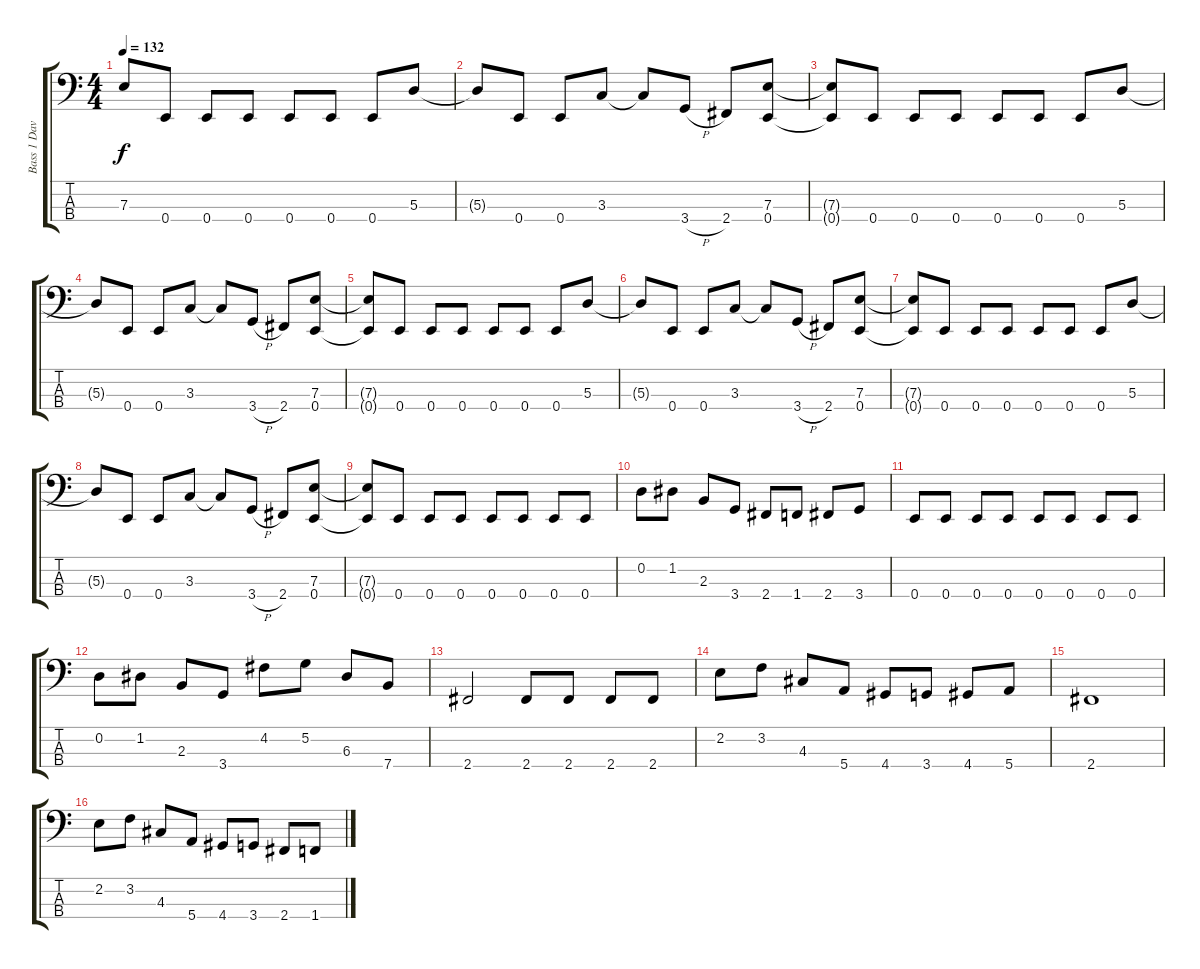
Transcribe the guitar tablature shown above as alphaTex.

\track ("Bass 1 Dave Ellefson" "Bass 1 Dav") {instrument electricbasspick}
\staff {score tabs}
\tuning (G2 D2 A1 E1) {hide}
\ts (4 4)
\tempo 132
\clef f4
\ks c
7.3{t}.8{dy f} 0.4.8 0.4.8 0.4.8 0.4.8 0.4.8 0.4.8 5.3.8 |
5.3{t}.8 0.4.8 0.4.8 3.3.8 3.3{t}.8 3.4{h}.8 2.4.8 (7.3 0.4).8 |
(7.3{t} 0.4{t}).8 0.4.8 0.4.8 0.4.8 0.4.8 0.4.8 0.4.8 5.3.8 |
5.3{t}.8 0.4.8 0.4.8 3.3.8 3.3{t}.8 3.4{h}.8 2.4.8 (7.3 0.4).8 |
(7.3{t} 0.4{t}).8 0.4.8 0.4.8 0.4.8 0.4.8 0.4.8 0.4.8 5.3.8 |
5.3{t}.8 0.4.8 0.4.8 3.3.8 3.3{t}.8 3.4{h}.8 2.4.8 (7.3 0.4).8 |
(7.3{t} 0.4{t}).8 0.4.8 0.4.8 0.4.8 0.4.8 0.4.8 0.4.8 5.3.8 |
5.3{t}.8 0.4.8 0.4.8 3.3.8 3.3{t}.8 3.4{h}.8 2.4.8 (7.3 0.4).8 |
(7.3{t} 0.4{t}).8 0.4.8 0.4.8 0.4.8 0.4.8 0.4.8 0.4.8 0.4.8 |
0.2.8 1.2.8 2.3.8 3.4.8 2.4.8 1.4.8 2.4.8 3.4.8 |
0.4.8 0.4.8 0.4.8 0.4.8 0.4.8 0.4.8 0.4.8 0.4.8 |
0.2.8 1.2.8 2.3.8 3.4.8 4.2.8 5.2.8 6.3.8 7.4.8 |
2.4.2 2.4.8 2.4.8 2.4.8 2.4.8 |
2.2.8 3.2.8 4.3.8 5.4.8 4.4.8 3.4.8 4.4.8 5.4.8 |
2.4.1 |
2.2.8 3.2.8 4.3.8 5.4.8 4.4.8 3.4.8 2.4.8 1.4.8
